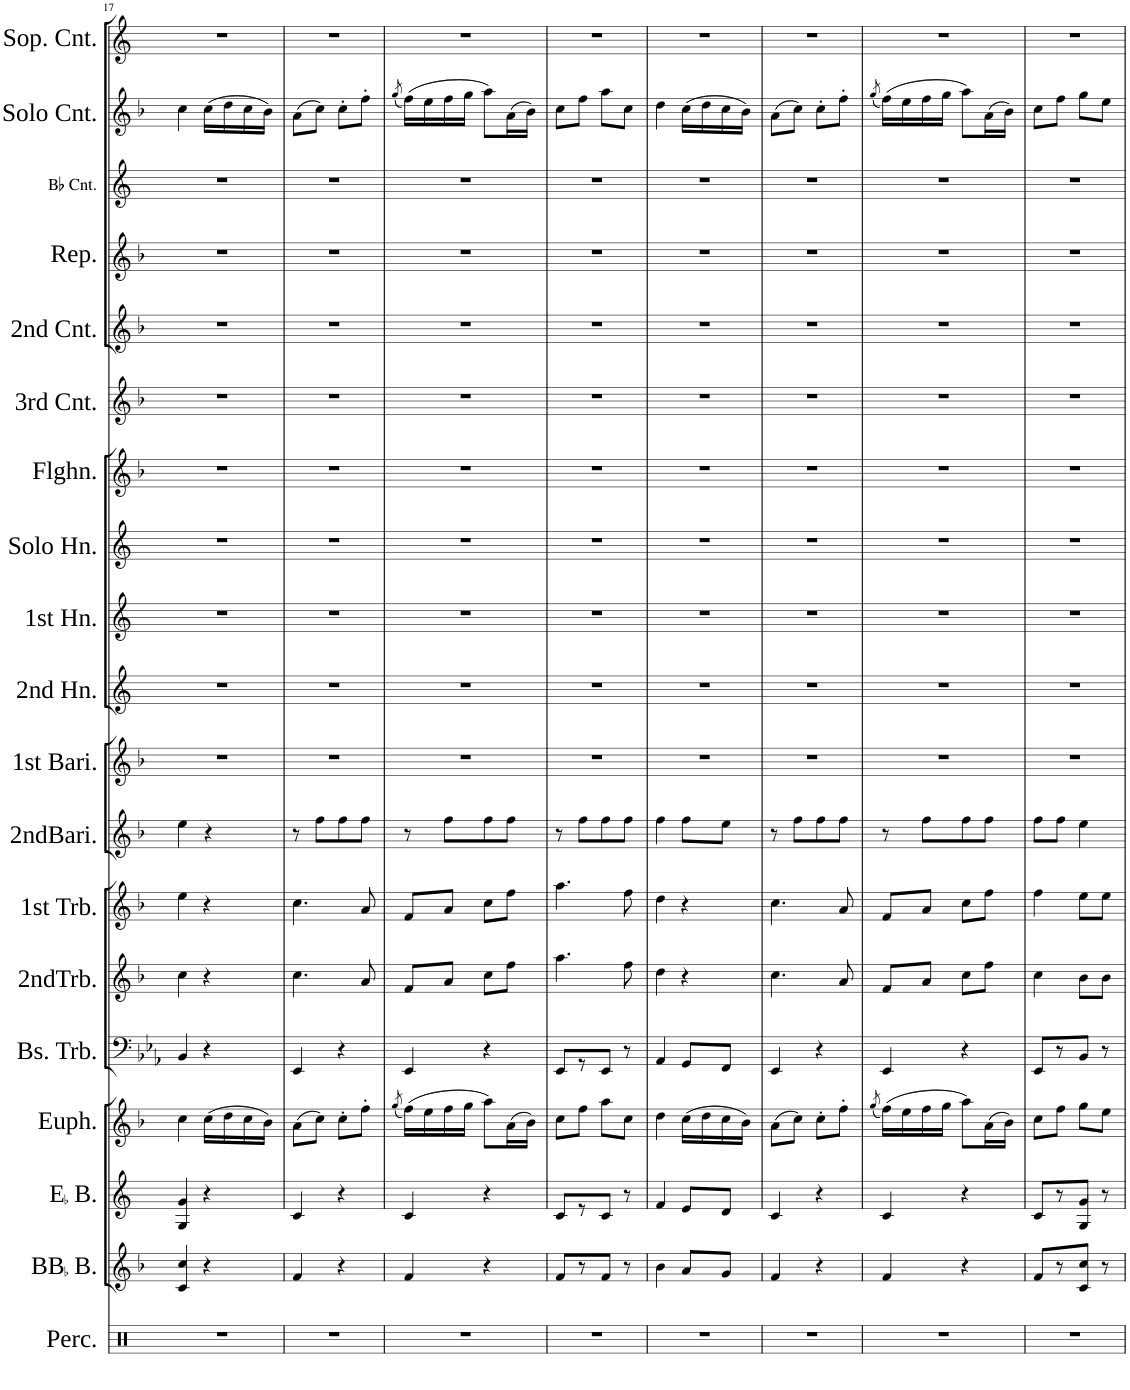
**kern	**kern	**kern	**kern	**kern	**kern	**kern	**kern	**kern	**kern	**kern	**kern	**kern	**kern	**kern	**kern	**kern	**kern	**kern
*part19	*part18	*part17	*part16	*part15	*part14	*part13	*part12	*part11	*part10	*part9	*part8	*part7	*part6	*part5	*part4	*part3	*part2	*part1
*staff19	*staff18	*staff17	*staff16	*staff15	*staff14	*staff13	*staff12	*staff11	*staff10	*staff9	*staff8	*staff7	*staff6	*staff5	*staff4	*staff3	*staff2	*staff1
*I"Percussion	*I"BBaccidentalFlat Bass	*I"EaccidentalFlat Bass	*I"Euphonium	*I"Bass Trombone	*I"2nd Trombone	*I"1st Trombone	*I"2nd Baritone	*I"1st Baritone	*I"2nd Horn	*I"1st Horn	*I"Solo Horn	*I"Flugel Horn	*I"3rd Cornet	*I"2nd Cornet	*I"Repiano	*I"Bb Cornet	*I"Solo Cornet	*I"Soprano Cornet
*I'Perc.	*I'BBaccidentalFlat B.	*I'EaccidentalFlat B.	*I'Euph.	*I'Bs. Trb.	*I'2ndTrb.	*I'1st Trb.	*I'2ndBari.	*I'1st Bari.	*I'2nd Hn.	*I'1st Hn.	*I'Solo Hn.	*I'Flghn.	*I'3rd Cnt.	*I'2nd Cnt.	*I'Rep.	*I'Bb Cnt.	*I'Solo Cnt.	*I'Sop. Cnt.
!!LO:PB:g=z
*clefX	*clefG2	*clefG2	*clefG2	*clefF4	*clefG2	*clefG2	*clefG2	*clefG2	*clefG2	*clefG2	*clefG2	*clefG2	*clefG2	*clefG2	*clefG2	*clefG2	*clefG2	*clefG2
*	*Trd15c26	*Trd12c21	*Trd8c14	*	*Trd8c14	*Trd8c14	*Trd8c14	*Trd8c14	*Trd5c9	*Trd5c9	*Trd5c9	*Trd1c2	*Trd1c2	*Trd1c2	*Trd1c2	*Trd1c2	*Trd1c2	*Trd-2c-3
*k[]	*k[b-]	*k[]	*k[b-]	*k[b-e-a-]	*k[b-]	*k[b-]	*k[b-]	*k[b-]	*k[]	*k[]	*k[]	*k[b-]	*k[b-]	*k[b-]	*k[b-]	*k[]	*k[b-]	*k[]
*M2/4	*M2/4	*M2/4	*M2/4	*M2/4	*M2/4	*M2/4	*M2/4	*M2/4	*M2/4	*M2/4	*M2/4	*M2/4	*M2/4	*M2/4	*M2/4	*M2/4	*M2/4	*M2/4
=17	=17	=17	=17	=17	=17	=17	=17	=17	=17	=17	=17	=17	=17	=17	=17	=17	=17	=17
*	*^	*^	*	*^	*	*	*	*	*	*	*	*	*	*	*	*	*	*
2r	4cc/	4c/	4g/	4G/	4cc\	4BB-/	4ryy	4cc\	4ee\	4ee\	2r	2r	2r	2r	2r	2r	2r	2r	2r	4cc\	2r
.	4r	4ryy	4r	4ryy	(16cc\LL	4r	4ryy	4r	4r	4r	.	.	.	.	.	.	.	.	.	(16cc\LL	.
.	.	.	.	.	16dd\	.	.	.	.	.	.	.	.	.	.	.	.	.	.	16dd\	.
.	.	.	.	.	16cc\	.	.	.	.	.	.	.	.	.	.	.	.	.	.	16cc\	.
.	.	.	.	.	16b-\JJ)	.	.	.	.	.	.	.	.	.	.	.	.	.	.	16b-\JJ)	.
*	*v	*v	*	*	*	*v	*v	*	*	*	*	*	*	*	*	*	*	*	*	*	*
*	*	*v	*v	*	*	*	*	*	*	*	*	*	*	*	*	*	*	*	*
=18	=18	=18	=18	=18	=18	=18	=18	=18	=18	=18	=18	=18	=18	=18	=18	=18	=18	=18
2r	4f/	4c/	(8a\L	4EE-/	4.cc\	4.cc\	8r	2r	2r	2r	2r	2r	2r	2r	2r	2r	(8a\L	2r
.	.	.	8cc\J)	.	.	.	8ff\L	.	.	.	.	.	.	.	.	.	8cc\J)	.
.	4r	4r	8cc'\L	4r	.	.	8ff\	.	.	.	.	.	.	.	.	.	8cc'\L	.
.	.	.	8ff'\J	.	8a/	8a/	8ff\J	.	.	.	.	.	.	.	.	.	8ff'\J	.
=19	=19	=19	=19	=19	=19	=19	=19	=19	=19	=19	=19	=19	=19	=19	=19	=19	=19	=19
.	.	.	(8qgg/	.	.	.	.	.	.	.	.	.	.	.	.	.	(8qgg/	.
2r	4f/	4c/	(16ff\LL)	4EE-/	8f/L	8f/L	8r	2r	2r	2r	2r	2r	2r	2r	2r	2r	(16ff\LL)	2r
.	.	.	16ee\	.	.	.	.	.	.	.	.	.	.	.	.	.	16ee\	.
.	.	.	16ff\	.	8a/J	8a/J	8ff\L	.	.	.	.	.	.	.	.	.	16ff\	.
.	.	.	16gg\JJ	.	.	.	.	.	.	.	.	.	.	.	.	.	16gg\JJ	.
.	4r	4r	8aa\L)	4r	8cc\L	8cc\L	8ff\	.	.	.	.	.	.	.	.	.	8aa\L)	.
.	.	.	(16a\L	.	8ff\J	8ff\J	8ff\J	.	.	.	.	.	.	.	.	.	(16a\L	.
.	.	.	16b-\JJ)	.	.	.	.	.	.	.	.	.	.	.	.	.	16b-\JJ)	.
=20	=20	=20	=20	=20	=20	=20	=20	=20	=20	=20	=20	=20	=20	=20	=20	=20	=20	=20
2r	8f/L	8c/L	8cc\L	8EE-/L	4.aa\	4.aa\	8r	2r	2r	2r	2r	2r	2r	2r	2r	2r	8cc\L	2r
.	8r	8r	8ff\J	8r	.	.	8ff\L	.	.	.	.	.	.	.	.	.	8ff\J	.
.	8f/J	8c/J	8aa\L	8EE-/J	.	.	8ff\	.	.	.	.	.	.	.	.	.	8aa\L	.
.	8r	8r	8cc\J	8r	8ff\	8ff\	8ff\J	.	.	.	.	.	.	.	.	.	8cc\J	.
=21	=21	=21	=21	=21	=21	=21	=21	=21	=21	=21	=21	=21	=21	=21	=21	=21	=21	=21
2r	4b-\	4f/	4dd\	4AA-/	4dd\	4dd\	4ff\	2r	2r	2r	2r	2r	2r	2r	2r	2r	4dd\	2r
.	8a/L	8e/L	(16cc\LL	8GG/L	4r	4r	8ff\L	.	.	.	.	.	.	.	.	.	(16cc\LL	.
.	.	.	16dd\	.	.	.	.	.	.	.	.	.	.	.	.	.	16dd\	.
.	8g/J	8d/J	16cc\	8FF/J	.	.	8ee\J	.	.	.	.	.	.	.	.	.	16cc\	.
.	.	.	16b-\JJ)	.	.	.	.	.	.	.	.	.	.	.	.	.	16b-\JJ)	.
=22	=22	=22	=22	=22	=22	=22	=22	=22	=22	=22	=22	=22	=22	=22	=22	=22	=22	=22
2r	4f/	4c/	(8a\L	4EE-/	4.cc\	4.cc\	8r	2r	2r	2r	2r	2r	2r	2r	2r	2r	(8a\L	2r
.	.	.	8cc\J)	.	.	.	8ff\L	.	.	.	.	.	.	.	.	.	8cc\J)	.
.	4r	4r	8cc'\L	4r	.	.	8ff\	.	.	.	.	.	.	.	.	.	8cc'\L	.
.	.	.	8ff'\J	.	8a/	8a/	8ff\J	.	.	.	.	.	.	.	.	.	8ff'\J	.
=23	=23	=23	=23	=23	=23	=23	=23	=23	=23	=23	=23	=23	=23	=23	=23	=23	=23	=23
.	.	.	(8qgg/	.	.	.	.	.	.	.	.	.	.	.	.	.	(8qgg/	.
2r	4f/	4c/	(16ff\LL)	4EE-/	8f/L	8f/L	8r	2r	2r	2r	2r	2r	2r	2r	2r	2r	(16ff\LL)	2r
.	.	.	16ee\	.	.	.	.	.	.	.	.	.	.	.	.	.	16ee\	.
.	.	.	16ff\	.	8a/J	8a/J	8ff\L	.	.	.	.	.	.	.	.	.	16ff\	.
.	.	.	16gg\JJ	.	.	.	.	.	.	.	.	.	.	.	.	.	16gg\JJ	.
.	4r	4r	8aa\L)	4r	8cc\L	8cc\L	8ff\	.	.	.	.	.	.	.	.	.	8aa\L)	.
.	.	.	(16a\L	.	8ff\J	8ff\J	8ff\J	.	.	.	.	.	.	.	.	.	(16a\L	.
.	.	.	16b-\JJ)	.	.	.	.	.	.	.	.	.	.	.	.	.	16b-\JJ)	.
=24	=24	=24	=24	=24	=24	=24	=24	=24	=24	=24	=24	=24	=24	=24	=24	=24	=24	=24
*	*^	*^	*	*^	*	*	*	*	*	*	*	*	*	*	*	*	*	*
2r	8f/L	8ryy	8c/L	8ryy	8cc\L	8EE-/L	4.ryy	4cc\	4ff\	8ff\L	2r	2r	2r	2r	2r	2r	2r	2r	2r	8cc\L	2r
.	8r	8ryy	8r	8ryy	8ff\J	8r	.	.	.	8ff\J	.	.	.	.	.	.	.	.	.	8ff\J	.
.	8cc/J	8c/	8g/J	8G/	8gg\L	8BB-/J	.	8b-\L	8ee\L	4ee\	.	.	.	.	.	.	.	.	.	8gg\L	.
.	8r	8ryy	8r	8ryy	8ee\J	8r	8ryy	8b-\J	8ee\J	.	.	.	.	.	.	.	.	.	.	8ee\J	.
*	*v	*v	*	*	*	*v	*v	*	*	*	*	*	*	*	*	*	*	*	*	*	*
*	*	*v	*v	*	*	*	*	*	*	*	*	*	*	*	*	*	*	*	*
=	=	=	=	=	=	=	=	=	=	=	=	=	=	=	=	=	=	=
*-	*-	*-	*-	*-	*-	*-	*-	*-	*-	*-	*-	*-	*-	*-	*-	*-	*-	*-
